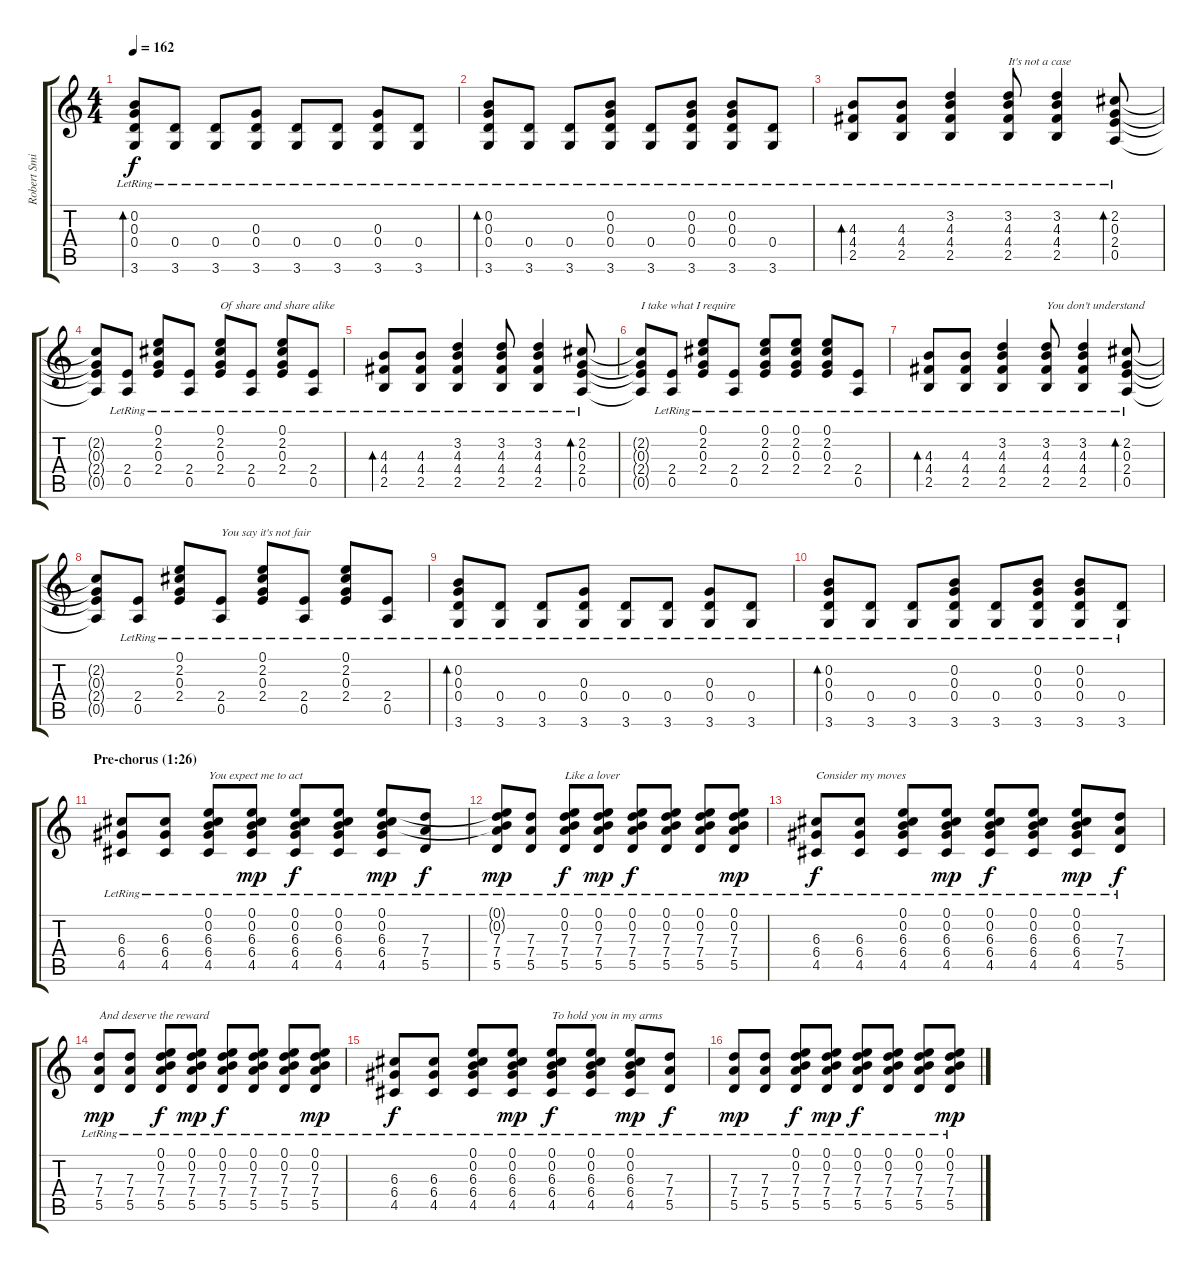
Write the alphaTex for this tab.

\track ("Robert Smith (guitar)" "Robert Smi") {instrument electricguitarclean}
\staff {score tabs}
\tuning (E4 B3 G3 D3 A2 E2) {hide}
\ts (4 4)
\tempo 162
\clef g2
\ks c
(0.2{lr} 0.3{lr} 0.4{lr} 3.6{lr}).8{bd 120 dy f} (0.4{lr} 3.6{lr}).8 (0.4{lr} 3.6{lr}).8 (0.3{lr} 0.4{lr} 3.6{lr}).8 (0.4{lr} 3.6{lr}).8 (0.4{lr} 3.6{lr}).8 (0.3{lr} 0.4{lr} 3.6{lr}).8 (0.4{lr} 3.6{lr}).8 |
(0.2{lr} 0.3{lr} 0.4{lr} 3.6{lr}).8{bd 120} (0.4{lr} 3.6{lr}).8 (0.4{lr} 3.6{lr}).8 (0.2{lr} 0.3{lr} 0.4{lr} 3.6{lr}).8 (0.4{lr} 3.6{lr}).8 (0.2{lr} 0.3{lr} 0.4{lr} 3.6{lr}).8 (0.2{lr} 0.3{lr} 0.4{lr} 3.6{lr}).8 (0.4{lr} 3.6{lr}).8 |
(4.3{lr} 4.4{lr} 2.5{lr}).8{bd 240} (4.3{lr} 4.4{lr} 2.5{lr}).8 (3.2{lr} 4.3{lr} 4.4{lr} 2.5{lr}).4 (3.2{lr} 4.3{lr} 4.4{lr} 2.5{lr}).8{txt "It's not a case"} (3.2{lr} 4.3{lr} 4.4{lr} 2.5{lr}).4 (2.2{lr} 0.3{lr} 2.4{lr} 0.5{lr}).8{bd 120} |
(2.2{t} 0.3{t} 2.4{t} 0.5{t}).8 (2.4{lr} 0.5{lr}).8 (0.1{lr} 2.2{lr} 0.3{lr} 2.4{lr}).8 (2.4{lr} 0.5{lr}).8 (0.1{lr} 2.2{lr} 0.3{lr} 2.4{lr}).8{txt "Of share and share alike"} (2.4{lr} 0.5{lr}).8 (0.1{lr} 2.2{lr} 0.3{lr} 2.4{lr}).8 (2.4{lr} 0.5{lr}).8 |
(4.3{lr} 4.4{lr} 2.5{lr}).8{bd 240} (4.3{lr} 4.4{lr} 2.5{lr}).8 (3.2{lr} 4.3{lr} 4.4{lr} 2.5{lr}).4 (3.2{lr} 4.3{lr} 4.4{lr} 2.5{lr}).8 (3.2{lr} 4.3{lr} 4.4{lr} 2.5{lr}).4 (2.2{lr} 0.3{lr} 2.4{lr} 0.5{lr}).8{bd 120} |
(2.2{t} 0.3{t} 2.4{t} 0.5{t}).8{txt "I take what I require"} (2.4{lr} 0.5{lr}).8 (0.1{lr} 2.2{lr} 0.3{lr} 2.4{lr}).8 (2.4{lr} 0.5{lr}).8 (0.1{lr} 2.2{lr} 0.3{lr} 2.4{lr}).8 (0.1{lr} 2.2{lr} 0.3{lr} 2.4{lr}).8 (0.1{lr} 2.2{lr} 0.3{lr} 2.4{lr}).8 (2.4{lr} 0.5{lr}).8 |
(4.3{lr} 4.4{lr} 2.5{lr}).8{bd 240} (4.3{lr} 4.4{lr} 2.5{lr}).8 (3.2{lr} 4.3{lr} 4.4{lr} 2.5{lr}).4 (3.2{lr} 4.3{lr} 4.4{lr} 2.5{lr}).8{txt "You don't understand"} (3.2{lr} 4.3{lr} 4.4{lr} 2.5{lr}).4 (2.2{lr} 0.3{lr} 2.4{lr} 0.5{lr}).8{bd 120} |
(2.2{t} 0.3{t} 2.4{t} 0.5{t}).8 (2.4{lr} 0.5{lr}).8 (0.1{lr} 2.2{lr} 0.3{lr} 2.4{lr}).8 (2.4{lr} 0.5{lr}).8{txt "You say it's not fair"} (0.1{lr} 2.2{lr} 0.3{lr} 2.4{lr}).8 (2.4{lr} 0.5{lr}).8 (0.1{lr} 2.2{lr} 0.3{lr} 2.4{lr}).8 (2.4{lr} 0.5{lr}).8 |
(0.2{lr} 0.3{lr} 0.4{lr} 3.6{lr}).8{bd 120} (0.4{lr} 3.6{lr}).8 (0.4{lr} 3.6{lr}).8 (0.3{lr} 0.4{lr} 3.6{lr}).8 (0.4{lr} 3.6{lr}).8 (0.4{lr} 3.6{lr}).8 (0.3{lr} 0.4{lr} 3.6{lr}).8 (0.4{lr} 3.6{lr}).8 |
(0.2{lr} 0.3{lr} 0.4{lr} 3.6{lr}).8{bd 120} (0.4{lr} 3.6{lr}).8 (0.4{lr} 3.6{lr}).8 (0.2{lr} 0.3{lr} 0.4{lr} 3.6{lr}).8 (0.4{lr} 3.6{lr}).8 (0.2{lr} 0.3{lr} 0.4{lr} 3.6{lr}).8 (0.2{lr} 0.3{lr} 0.4{lr} 3.6{lr}).8 (0.4{lr} 3.6{lr}).8 |
\section ("" "Pre-chorus (1:26)")
(6.3{lr} 6.4{lr} 4.5{lr}).8 (6.3{lr} 6.4{lr} 4.5{lr}).8 (0.1{lr} 0.2{lr} 6.3{lr} 6.4{lr} 4.5{lr}).8{txt "You expect me to act"} (0.1{lr} 0.2{lr} 6.3{lr} 6.4{lr} 4.5{lr}).8{dy mp} (0.1{lr} 0.2{lr} 6.3{lr} 6.4{lr} 4.5{lr}).8{dy f} (0.1{lr} 0.2{lr} 6.3{lr} 6.4{lr} 4.5{lr}).8 (0.1{lr} 0.2{lr} 6.3{lr} 6.4{lr} 4.5{lr}).8{dy mp} (7.3{lr} 7.4{lr} 5.5{lr}).8{dy f} |
(0.1{t} 0.2{t} 7.3{lr} 7.4{lr} 5.5{lr}).8{dy mp} (7.3{lr} 7.4{lr} 5.5{lr}).8 (0.1{lr} 0.2{lr} 7.3{lr} 7.4{lr} 5.5{lr}).8{txt "Like a lover" dy f} (0.1{lr} 0.2{lr} 7.3{lr} 7.4{lr} 5.5{lr}).8{dy mp} (0.1{lr} 0.2{lr} 7.3{lr} 7.4{lr} 5.5{lr}).8{dy f} (0.1{lr} 0.2{lr} 7.3{lr} 7.4{lr} 5.5{lr}).8 (0.1{lr} 0.2{lr} 7.3{lr} 7.4{lr} 5.5{lr}).8 (0.1{lr} 0.2{lr} 7.3{lr} 7.4{lr} 5.5{lr}).8{dy mp} |
(6.3{lr} 6.4{lr} 4.5{lr}).8{txt "Consider my moves" dy f} (6.3{lr} 6.4{lr} 4.5{lr}).8 (0.1{lr} 0.2{lr} 6.3{lr} 6.4{lr} 4.5{lr}).8 (0.1{lr} 0.2{lr} 6.3{lr} 6.4{lr} 4.5{lr}).8{dy mp} (0.1{lr} 0.2{lr} 6.3{lr} 6.4{lr} 4.5{lr}).8{dy f} (0.1{lr} 0.2{lr} 6.3{lr} 6.4{lr} 4.5{lr}).8 (0.1{lr} 0.2{lr} 6.3{lr} 6.4{lr} 4.5{lr}).8{dy mp} (7.3{lr} 7.4{lr} 5.5{lr}).8{dy f} |
(7.3{lr} 7.4{lr} 5.5{lr}).8{txt "And deserve the reward" dy mp} (7.3{lr} 7.4{lr} 5.5{lr}).8 (0.1{lr} 0.2{lr} 7.3{lr} 7.4{lr} 5.5{lr}).8{dy f} (0.1{lr} 0.2{lr} 7.3{lr} 7.4{lr} 5.5{lr}).8{dy mp} (0.1{lr} 0.2{lr} 7.3{lr} 7.4{lr} 5.5{lr}).8{dy f} (0.1{lr} 0.2{lr} 7.3{lr} 7.4{lr} 5.5{lr}).8 (0.1{lr} 0.2{lr} 7.3{lr} 7.4{lr} 5.5{lr}).8 (0.1{lr} 0.2{lr} 7.3{lr} 7.4{lr} 5.5{lr}).8{dy mp} |
(6.3{lr} 6.4{lr} 4.5{lr}).8{dy f} (6.3{lr} 6.4{lr} 4.5{lr}).8 (0.1{lr} 0.2{lr} 6.3{lr} 6.4{lr} 4.5{lr}).8 (0.1{lr} 0.2{lr} 6.3{lr} 6.4{lr} 4.5{lr}).8{dy mp} (0.1{lr} 0.2{lr} 6.3{lr} 6.4{lr} 4.5{lr}).8{txt "To hold you in my arms" dy f} (0.1{lr} 0.2{lr} 6.3{lr} 6.4{lr} 4.5{lr}).8 (0.1{lr} 0.2{lr} 6.3{lr} 6.4{lr} 4.5{lr}).8{dy mp} (7.3{lr} 7.4{lr} 5.5{lr}).8{dy f} |
(7.3{lr} 7.4{lr} 5.5{lr}).8{dy mp} (7.3{lr} 7.4{lr} 5.5{lr}).8 (0.1{lr} 0.2{lr} 7.3{lr} 7.4{lr} 5.5{lr}).8{dy f} (0.1{lr} 0.2{lr} 7.3{lr} 7.4{lr} 5.5{lr}).8{dy mp} (0.1{lr} 0.2{lr} 7.3{lr} 7.4{lr} 5.5{lr}).8{dy f} (0.1{lr} 0.2{lr} 7.3{lr} 7.4{lr} 5.5{lr}).8 (0.1{lr} 0.2{lr} 7.3{lr} 7.4{lr} 5.5{lr}).8 (0.1{lr} 0.2{lr} 7.3{lr} 7.4{lr} 5.5{lr}).8{dy mp}
